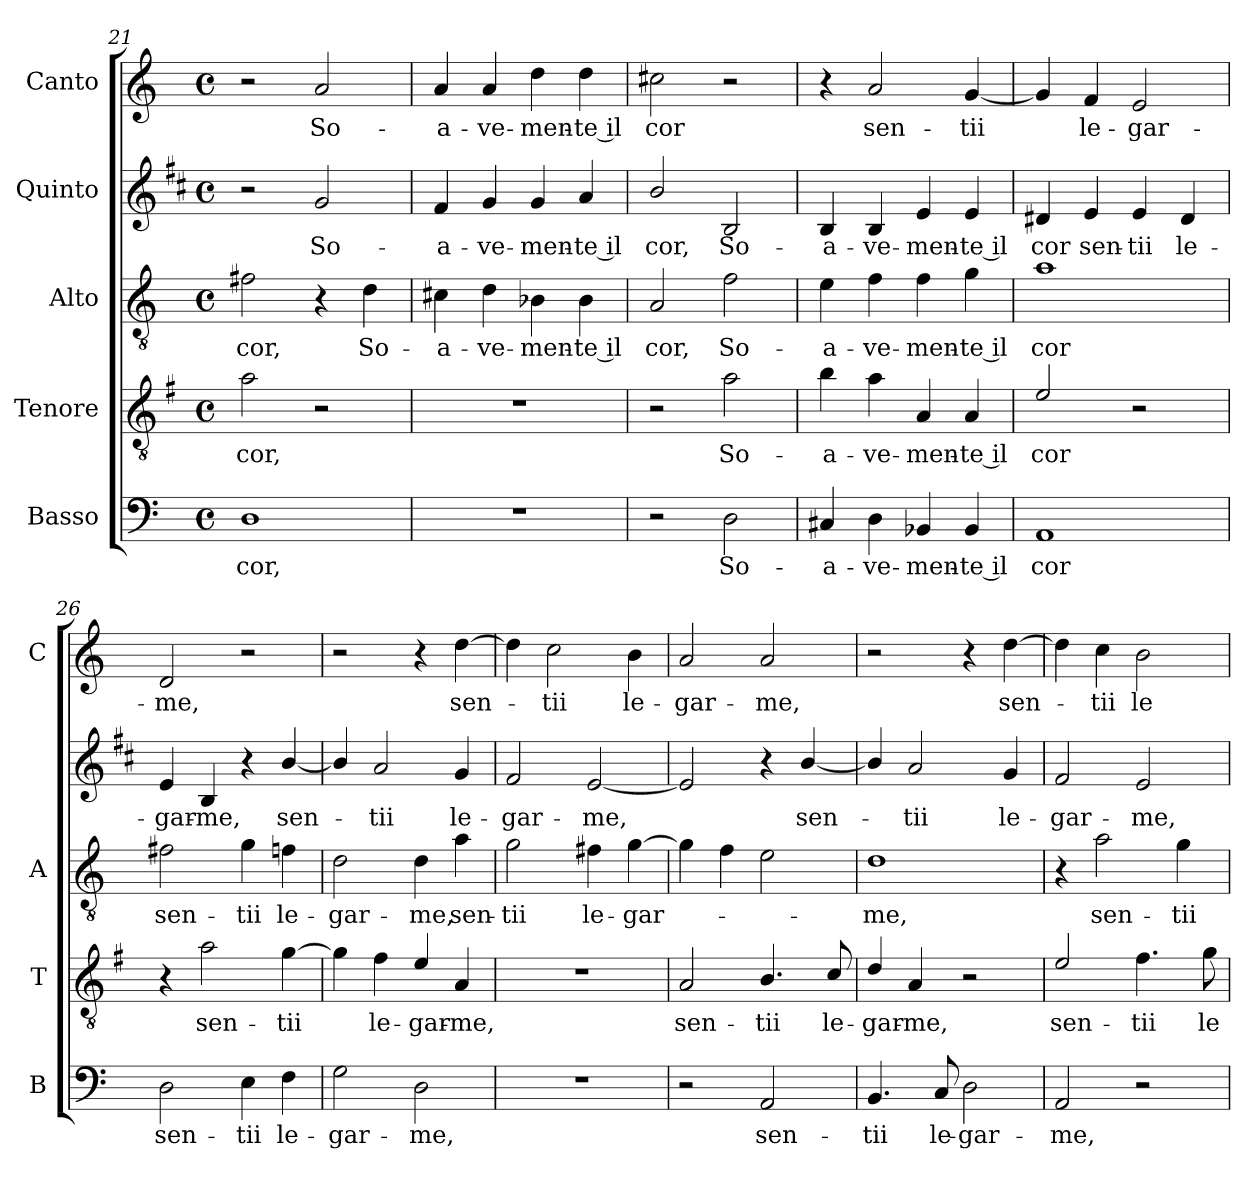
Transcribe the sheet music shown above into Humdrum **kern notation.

**kern	**text	**kern	**text	**kern	**text	**kern	**text	**kern	**text
*part5	*part5	*part4	*part4	*part3	*part3	*part2	*part2	*part1	*part1
*staff5	*staff5	*staff4	*staff4	*staff3	*staff3	*staff2	*staff2	*staff1	*staff1
*I"Basso	*	*I"Tenore	*	*I"Alto	*	*I"Quinto	*	*I"Canto	*
*I'B	*	*I'T	*	*I'A	*	*	*	*I'C	*
*clefF4	*	*clefGv2	*	*clefGv2	*	*clefG2	*	*clefG2	*
*	*	*ITrd4c7	*	*	*	*ITrd1c2	*	*	*
*k[]	*	*k[]	*	*k[]	*	*k[]	*	*k[]	*
*C:	*	*C:	*	*C:	*	*C:	*	*C:	*
*M4/4	*	*M4/4	*	*M4/4	*	*M4/4	*	*M4/4	*
*met(c)	*	*met(c)	*	*met(c)	*	*met(c)	*	*met(c)	*
=21	=21	=21	=21	=21	=21	=21	=21	=21	=21
!	!LO:LY:b	!	!LO:LY:b	!	!LO:LY:b	!	!	!	!
1D	cor,	2d\	cor,	2f#X\	cor,	2r	.	2r	.
!	!	!	!	!	!	!	!LO:LY:b	!	!LO:LY:b
.	.	2r	.	4r	.	2f/	So-	2a/	So-
!	!	!	!	!	!LO:LY:b	!	!	!	!
.	.	.	.	4d\	So-	.	.	.	.
=22	=22	=22	=22	=22	=22	=22	=22	=22	=22
!	!	!	!	!	!LO:LY:b	!	!LO:LY:b	!	!LO:LY:b
1r	.	1r	.	4c#X\	-a-	4e/	-a-	4a/	-a-
!	!	!	!	!	!LO:LY:b	!	!LO:LY:b	!	!LO:LY:b
.	.	.	.	4d\	-ve-	4f/	-ve-	4a/	-ve-
!	!	!	!	!	!LO:LY:b	!	!LO:LY:b	!	!LO:LY:b
.	.	.	.	4B-X\	-men-	4f/	-men-	4dd\	-men-
!	!	!	!	!	!LO:LY:b	!	!LO:LY:b	!	!LO:LY:b
.	.	.	.	4B-\	-te il	4g/	-te il	4dd\	-te il
=23	=23	=23	=23	=23	=23	=23	=23	=23	=23
!	!	!	!	!	!LO:LY:b	!	!LO:LY:b	!	!LO:LY:b
2r	.	2r	.	2A/	cor,	2a/	cor,	2cc#X\	cor
!	!LO:LY:b	!	!LO:LY:b	!	!LO:LY:b	!	!LO:LY:b	!	!
2D\	So-	2d\	So-	2f\	So-	2A/	So-	2r	.
=24	=24	=24	=24	=24	=24	=24	=24	=24	=24
!	!LO:LY:b	!	!LO:LY:b	!	!LO:LY:b	!	!LO:LY:b	!	!
4C#X/	-a-	4e\	-a-	4e\	-a-	4A/	-a-	4r	.
!	!LO:LY:b	!	!LO:LY:b	!	!LO:LY:b	!	!LO:LY:b	!	!LO:LY:b
4D\	-ve-	4d\	-ve-	4f\	-ve-	4A/	-ve-	2a/	sen-
!	!LO:LY:b	!	!LO:LY:b	!	!LO:LY:b	!	!LO:LY:b	!	!
4BB-X/	-men-	4D/	-men-	4f\	-men-	4d/	-men-	.	.
!	!LO:LY:b	!	!LO:LY:b	!	!LO:LY:b	!	!LO:LY:b	!	!LO:LY:b
4BB-/	-te il	4D/	-te il	4g\	-te il	4d/	-te il	[4g/	-tii
=25	=25	=25	=25	=25	=25	=25	=25	=25	=25
!	!LO:LY:b	!	!LO:LY:b	!	!LO:LY:b	!	!LO:LY:b	!	!
1AA	cor	2A/	cor	1a	cor	4c#X/	cor	4g/]	.
!	!	!	!	!	!	!	!LO:LY:b	!	!LO:LY:b
.	.	.	.	.	.	4d/	sen-	4f/	le-
!	!	!	!	!	!	!	!LO:LY:b	!	!LO:LY:b
.	.	2r	.	.	.	4d/	-tii	2e/	-gar-
!	!	!	!	!	!	!	!LO:LY:b	!	!
.	.	.	.	.	.	4c#/	le-	.	.
=26	=26	=26	=26	=26	=26	=26	=26	=26	=26
!	!LO:LY:b	!	!	!	!LO:LY:b	!	!LO:LY:b	!	!LO:LY:b
2D\	sen-	4r	.	2f#X\	sen-	4d/	-gar-	2d/	-me,
!	!	!	!LO:LY:b	!	!	!	!LO:LY:b	!	!
.	.	2d\	sen-	.	.	4A/	-me,	.	.
!	!LO:LY:b	!	!	!	!LO:LY:b	!	!	!	!
4E\	-tii	.	.	4g\	-tii	4r	.	2r	.
!	!LO:LY:b	!	!LO:LY:b	!	!LO:LY:b	!	!LO:LY:b	!	!
4F\	le-	[4c\	-tii	4fn\	le-	[4a/	sen-	.	.
!!LO:LB:g=z
=27	=27	=27	=27	=27	=27	=27	=27	=27	=27
!	!LO:LY:b	!	!	!	!LO:LY:b	!	!	!	!
2G\	-gar-	4c\]	.	2d\	-gar-	4a/]	.	2r	.
!	!	!	!LO:LY:b	!	!	!	!LO:LY:b	!	!
.	.	4B\	le-	.	.	2g/	-tii	.	.
!	!LO:LY:b	!	!LO:LY:b	!	!LO:LY:b	!	!	!	!
2D\	-me,	4A/	-gar-	4d\	-me,	.	.	4r	.
!	!	!	!LO:LY:b	!	!LO:LY:b	!	!LO:LY:b	!	!LO:LY:b
.	.	4D/	-me,	4a\	sen-	4f/	le-	[4dd\	sen-
=28	=28	=28	=28	=28	=28	=28	=28	=28	=28
!	!	!	!	!	!LO:LY:b	!	!LO:LY:b	!	!
1r	.	1r	.	2g\	-tii	2e/	-gar-	4dd\]	.
!	!	!	!	!	!	!	!	!	!LO:LY:b
.	.	.	.	.	.	.	.	2cc\	-tii
!	!	!	!	!	!LO:LY:b	!	!LO:LY:b	!	!
.	.	.	.	4f#X\	le-	[2d/	-me,	.	.
!	!	!	!	!	!LO:LY:b	!	!	!	!LO:LY:b
.	.	.	.	[4g\	-gar-	.	.	4b\	le-
=29	=29	=29	=29	=29	=29	=29	=29	=29	=29
!	!	!	!LO:LY:b	!	!	!	!	!	!LO:LY:b
2r	.	2D/	sen-	4g\]	.	2d/]	.	2a/	-gar-
.	.	.	.	4f\	.	.	.	.	.
!	!LO:LY:b	!	!LO:LY:b	!	!	!	!	!	!LO:LY:b
2AA/	sen-	4.E/	-tii	2e\	.	4r	.	2a/	-me,
!	!	!	!	!	!	!	!LO:LY:b	!	!
.	.	.	.	.	.	[4a/	sen-	.	.
!	!	!	!LO:LY:b	!	!	!	!	!	!
.	.	8F/	le-	.	.	.	.	.	.
=30	=30	=30	=30	=30	=30	=30	=30	=30	=30
!	!LO:LY:b	!	!LO:LY:b	!	!LO:LY:b	!	!	!	!
4.BB/	-tii	4G/	-gar-	1d	-me,	4a/]	.	2r	.
!	!	!	!LO:LY:b	!	!	!	!LO:LY:b	!	!
.	.	4D/	-me,	.	.	2g/	-tii	.	.
!	!LO:LY:b	!	!	!	!	!	!	!	!
8C/	le-	.	.	.	.	.	.	.	.
!	!LO:LY:b	!	!	!	!	!	!	!	!
2D\	-gar-	2r	.	.	.	.	.	4r	.
!	!	!	!	!	!	!	!LO:LY:b	!	!LO:LY:b
.	.	.	.	.	.	4f/	le-	[4dd\	sen-
=31	=31	=31	=31	=31	=31	=31	=31	=31	=31
!	!LO:LY:b	!	!LO:LY:b	!	!	!	!LO:LY:b	!	!
2AA/	-me,	2A/	sen-	4r	.	2e/	-gar-	4dd\]	.
!	!	!	!	!	!LO:LY:b	!	!	!	!LO:LY:b
.	.	.	.	2a\	sen-	.	.	4cc\	-tii
!	!	!	!LO:LY:b	!	!	!	!LO:LY:b	!	!LO:LY:b
2r	.	4.B\	-tii	.	.	2d/	-me,	2b\	le-
!	!	!	!	!	!LO:LY:b	!	!	!	!
.	.	.	.	4g\	-tii	.	.	.	.
!	!	!	!LO:LY:b	!	!	!	!	!	!
.	.	8c\	le-	.	.	.	.	.	.
=	=	=	=	=	=	=	=	=	=
*-	*-	*-	*-	*-	*-	*-	*-	*-	*-
